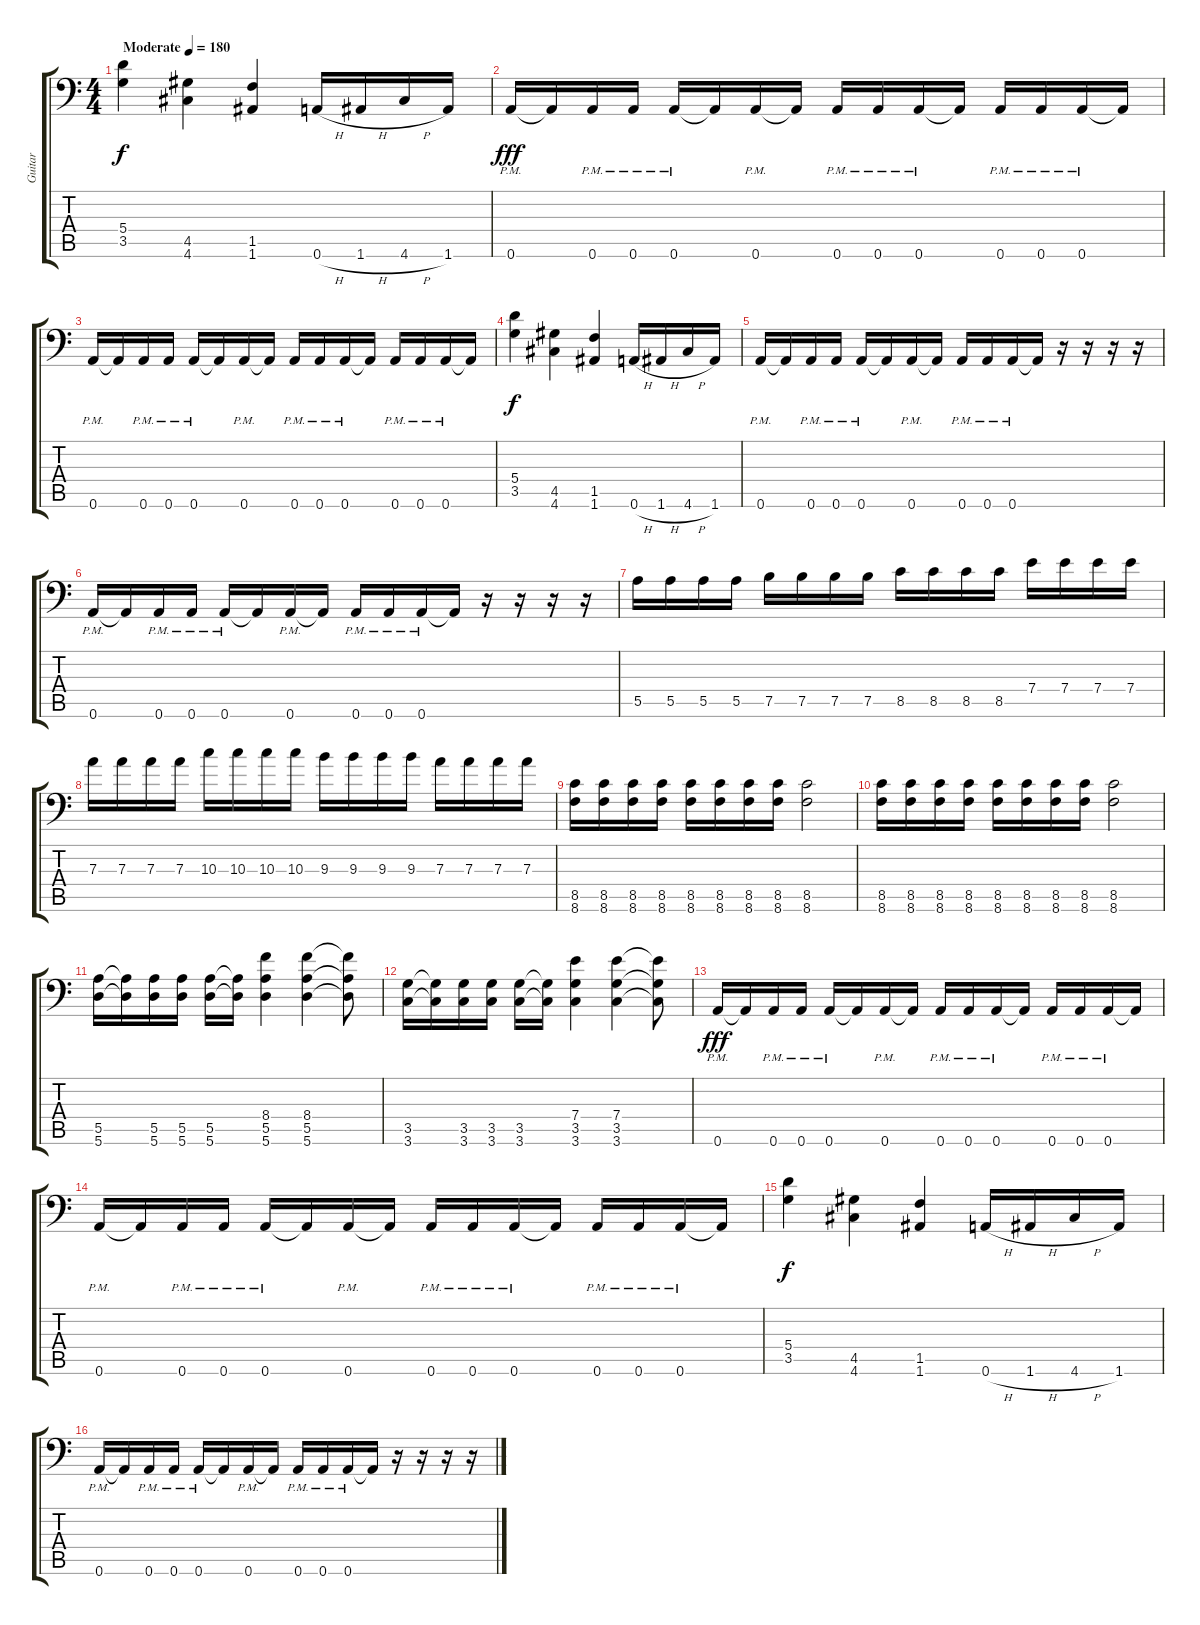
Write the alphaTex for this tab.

\track ("Guitar" "Guitar") {instrument distortionguitar}
\staff {score tabs}
\tuning (B3 Gb3 D3 A2 E2 A1) {hide}
\ts (4 4)
\tempo (180 "Moderate")
\clef f4
\ks c
(5.4 3.5).4{dy f instrument distortionguitar} (4.5 4.6).4 (1.5 1.6).4 0.6{h}.16 1.6{h}.16 4.6{h}.16 1.6.16 |
0.6{pm}.16{dy fff} 0.6{t}.16 0.6{pm}.16 0.6{pm}.16 0.6{pm}.16 0.6{t}.16 0.6{pm}.16 0.6{t}.16 0.6{pm}.16 0.6{pm}.16 0.6{pm}.16 0.6{t}.16 0.6{pm}.16 0.6{pm}.16 0.6{pm}.16 0.6{t}.16 |
0.6{pm}.16 0.6{t}.16 0.6{pm}.16 0.6{pm}.16 0.6{pm}.16 0.6{t}.16 0.6{pm}.16 0.6{t}.16 0.6{pm}.16 0.6{pm}.16 0.6{pm}.16 0.6{t}.16 0.6{pm}.16 0.6{pm}.16 0.6{pm}.16 0.6{t}.16 |
(5.4 3.5).4{dy f} (4.5 4.6).4 (1.5 1.6).4 0.6{h}.16 1.6{h}.16 4.6{h}.16 1.6.16 |
0.6{pm}.16 0.6{t}.16 0.6{pm}.16 0.6{pm}.16 0.6{pm}.16 0.6{t}.16 0.6{pm}.16 0.6{t}.16 0.6{pm}.16 0.6{pm}.16 0.6{pm}.16 0.6{t}.16 r.16 r.16 r.16 r.16 |
0.6{pm}.16 0.6{t}.16 0.6{pm}.16 0.6{pm}.16 0.6{pm}.16 0.6{t}.16 0.6{pm}.16 0.6{t}.16 0.6{pm}.16 0.6{pm}.16 0.6{pm}.16 0.6{t}.16 r.16 r.16 r.16 r.16 |
5.5.16 5.5.16 5.5.16 5.5.16 7.5.16 7.5.16 7.5.16 7.5.16 8.5.16 8.5.16 8.5.16 8.5.16 7.4.16 7.4.16 7.4.16 7.4.16 |
7.3.16 7.3.16 7.3.16 7.3.16 10.3.16 10.3.16 10.3.16 10.3.16 9.3.16 9.3.16 9.3.16 9.3.16 7.3.16 7.3.16 7.3.16 7.3.16 |
(8.5 8.6).16 (8.5 8.6).16 (8.5 8.6).16 (8.5 8.6).16 (8.5 8.6).16 (8.5 8.6).16 (8.5 8.6).16 (8.5 8.6).16 (8.5 8.6).2 |
(8.5 8.6).16 (8.5 8.6).16 (8.5 8.6).16 (8.5 8.6).16 (8.5 8.6).16 (8.5 8.6).16 (8.5 8.6).16 (8.5 8.6).16 (8.5 8.6).2 |
(5.5 5.6).16 (5.5{t} 5.6{t}).16 (5.5 5.6).16 (5.5 5.6).16 (5.5 5.6).16 (5.5{t} 5.6{t}).16 (8.4 5.5 5.6).4 (8.4 5.5 5.6).4 (8.4{t} 5.5{t} 5.6{t}).8 |
(3.5 3.6).16 (3.5{t} 3.6{t}).16 (3.5 3.6).16 (3.5 3.6).16 (3.5 3.6).16 (3.5{t} 3.6{t}).16 (7.4 3.5 3.6).4 (7.4 3.5 3.6).4 (7.4{t} 3.5{t} 3.6{t}).8 |
0.6{pm}.16{dy fff} 0.6{t}.16 0.6{pm}.16 0.6{pm}.16 0.6{pm}.16 0.6{t}.16 0.6{pm}.16 0.6{t}.16 0.6{pm}.16 0.6{pm}.16 0.6{pm}.16 0.6{t}.16 0.6{pm}.16 0.6{pm}.16 0.6{pm}.16 0.6{t}.16 |
0.6{pm}.16 0.6{t}.16 0.6{pm}.16 0.6{pm}.16 0.6{pm}.16 0.6{t}.16 0.6{pm}.16 0.6{t}.16 0.6{pm}.16 0.6{pm}.16 0.6{pm}.16 0.6{t}.16 0.6{pm}.16 0.6{pm}.16 0.6{pm}.16 0.6{t}.16 |
(5.4 3.5).4{dy f} (4.5 4.6).4 (1.5 1.6).4 0.6{h}.16 1.6{h}.16 4.6{h}.16 1.6.16 |
0.6{pm}.16 0.6{t}.16 0.6{pm}.16 0.6{pm}.16 0.6{pm}.16 0.6{t}.16 0.6{pm}.16 0.6{t}.16 0.6{pm}.16 0.6{pm}.16 0.6{pm}.16 0.6{t}.16 r.16 r.16 r.16 r.16
